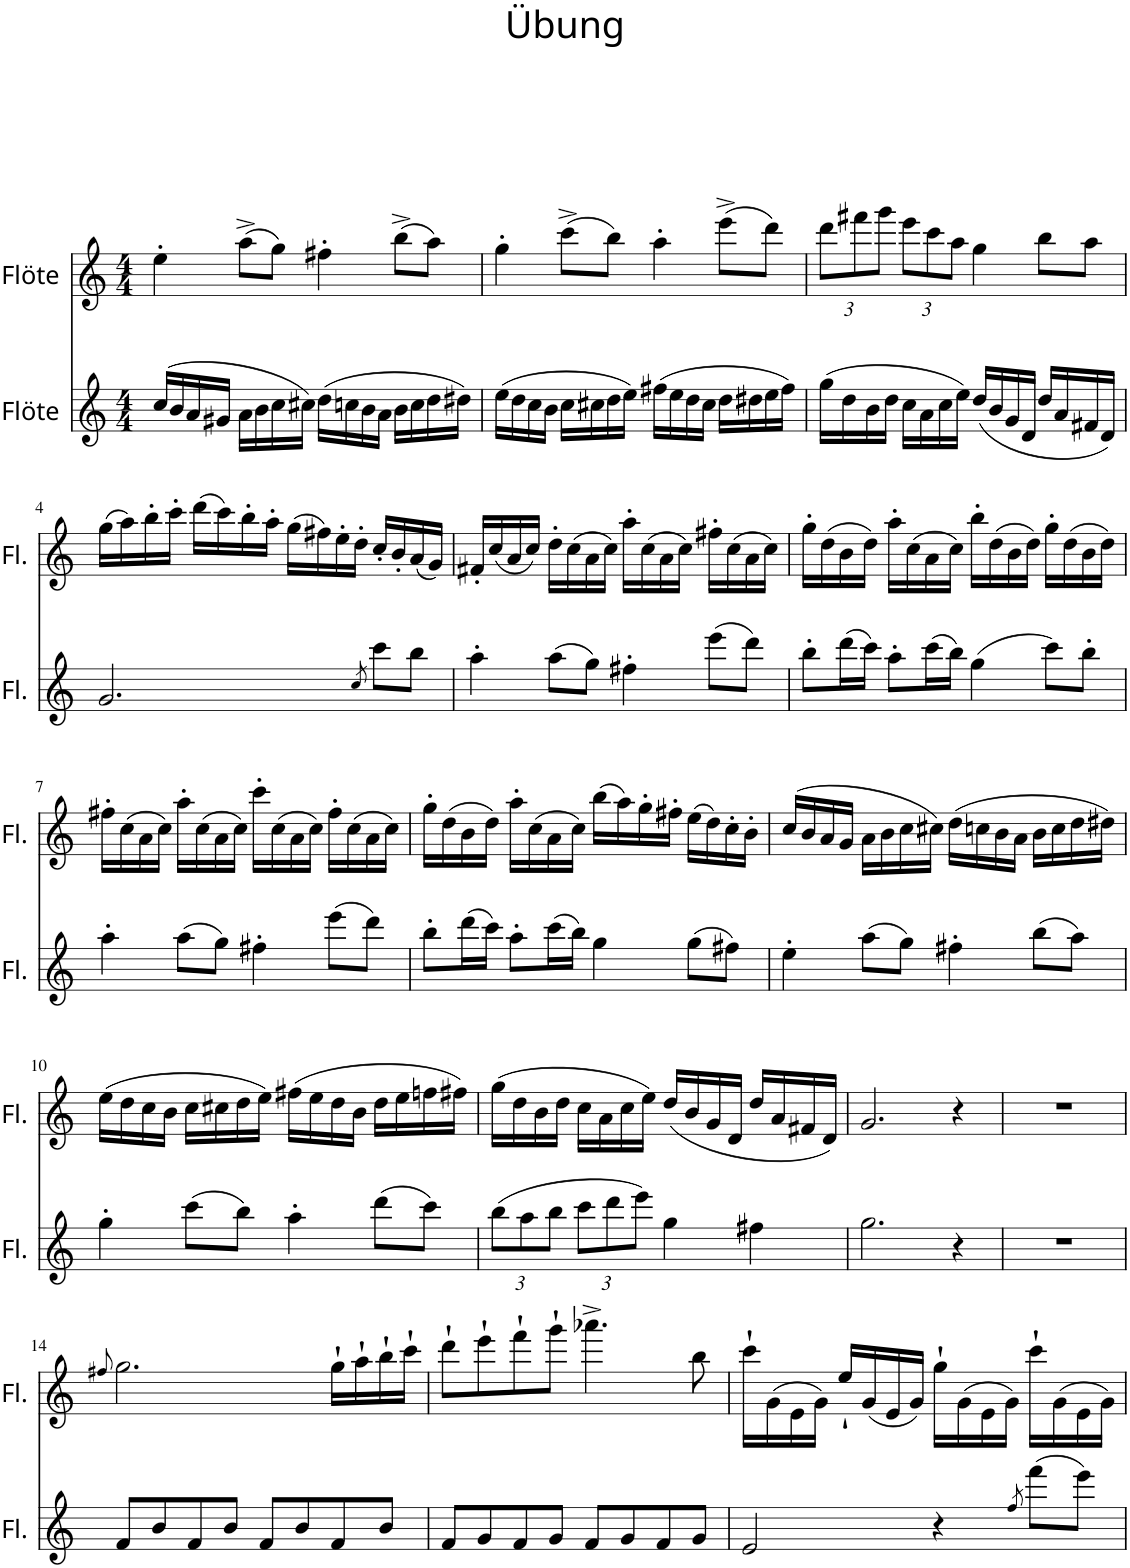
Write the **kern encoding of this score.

**kern	**kern
*part2	*part1
*staff2	*staff1
*I"Flöte	*I"Flöte
*I'Fl.	*I'Fl.
*clefG2	*clefG2
*k[]	*k[]
*M4/4	*M4/4
=1	=1
(16cc/LL	4ee'\
16b/	.
16a/	.
16g#X/JJ	.
16a\LL	(8aa^\L
16b\	.
16cc\	8gg\J)
16cc#X\JJ)	.
(16dd\LL	4ff#X'\
16ccn\	.
16b\	.
16a\JJ	.
16b\LL	(8bb^\L
16cc\	.
16dd\	8aa\J)
16dd#X\JJ)	.
=2	=2
(16ee\LL	4gg'\
16dd\	.
16cc\	.
16b\JJ	.
16cc\LL	(8ccc^\L
16cc#X\	.
16dd\	8bb\J)
16ee\JJ)	.
(16ff#X\LL	4aa'\
16ee\	.
16dd\	.
16cc#\JJ	.
16dd\LL	(8eee^\L
16dd#X\	.
16ee\	8ddd\J)
16ff#\JJ)	.
=3	=3
*	*Xbrackettup
(16gg\LL	12ddd\L
16dd\	.
.	12fff#X\
16b\	.
.	12ggg\J
16dd\JJ	.
16cc\LL	12eee\L
16a\	.
.	12ccc\
16cc\	.
.	12aa\J
16ee\JJ)	.
(16dd/LL	4gg\
16b/	.
16g/	.
16d/JJ	.
16dd/LL	8bb\L
16a/	.
16f#X/	8aa\J
16d/JJ)	.
!!LO:LB:g=z
=4	=4
2.g/	(16gg\LL
.	16aa\)
.	16bb'\
.	16ccc'\JJ
.	(16ddd\LL
.	16ccc\)
.	16bb'\
.	16aa'\JJ
.	(16gg\LL
.	16ff#X\)
.	16ee'\
.	16dd'\JJ
8qcc/	.
8ccc\L	16cc'/LL
.	16b'/
8bb\J	(16a/
.	16g/JJ)
=5	=5
4aa'\	16f#X'/LL
.	(16cc/
.	16a/
.	16cc/JJ)
(8aa\L	16dd'\LL
.	(16cc\
8gg\J)	16a\
.	16cc\JJ)
4ff#X'\	16aa'\LL
.	(16cc\
.	16a\
.	16cc\JJ)
(8eee\L	16ff#X'\LL
.	(16cc\
8ddd\J)	16a\
.	16cc\JJ)
=6	=6
8bb'\L	16gg'\LL
.	(16dd\
(16ddd\L	16b\
16ccc\JJ)	16dd\JJ)
8aa'\L	16aa'\LL
.	(16cc\
(16ccc\L	16a\
16bb\JJ)	16cc\JJ)
(4gg\	16bb'\LL
.	(16dd\
.	16b\
.	16dd\JJ)
8ccc\L)	16gg'\LL
.	(16dd\
8bb'\J	16b\
.	16dd\JJ)
!!LO:LB:g=z
=7	=7
4aa'\	16ff#X'\LL
.	(16cc\
.	16a\
.	16cc\JJ)
(8aa\L	16aa'\LL
.	(16cc\
8gg\J)	16a\
.	16cc\JJ)
4ff#X'\	16ccc'\LL
.	(16cc\
.	16a\
.	16cc\JJ)
(8eee\L	16ff#'\LL
.	(16cc\
8ddd\J)	16a\
.	16cc\JJ)
=8	=8
8bb'\L	16gg'\LL
.	(16dd\
(16ddd\L	16b\
16ccc\JJ)	16dd\JJ)
8aa'\L	16aa'\LL
.	(16cc\
(16ccc\L	16a\
16bb\JJ)	16cc\JJ)
4gg\	(16bb\LL
.	16aa\)
.	16gg'\
.	16ff#X'\JJ
(8gg\L	(16ee\LL
.	16dd\)
8ff#X\J)	16cc'\
.	16b'\JJ
=9	=9
4ee'\	(16cc/LL
.	16b/
.	16a/
.	16g/JJ
(8aa\L	16a\LL
.	16b\
8gg\J)	16cc\
.	16cc#X\JJ)
4ff#X'\	(16dd\LL
.	16ccn\
.	16b\
.	16a\JJ
(8bb\L	16b\LL
.	16cc\
8aa\J)	16dd\
.	16dd#X\JJ)
!!LO:LB:g=z
=10	=10
4gg'\	(16ee\LL
.	16dd\
.	16cc\
.	16b\JJ
(8ccc\L	16cc\LL
.	16cc#X\
8bb\J)	16dd\
.	16ee\JJ)
4aa'\	(16ff#X\LL
.	16ee\
.	16dd\
.	16b\JJ
(8ddd\L	16dd\LL
.	16ee\
8ccc\J)	16ffn\
.	16ff#X\JJ)
=11	=11
*Xbrackettup	*
(12bb\L	(16gg\LL
.	16dd\
12aa\	.
.	16b\
12bb\J	.
.	16dd\JJ
12ccc\L	16cc\LL
.	16a\
12ddd\	.
.	16cc\
12eee\J)	.
.	16ee\JJ)
4gg\	(16dd/LL
.	16b/
.	16g/
.	16d/JJ
4ff#X\	16dd/LL
.	16a/
.	16f#X/
.	16d/JJ)
=12	=12
2.gg\	2.g/
4r	4r
=13	=13
1r	1r
!!LO:LB:g=z
=14	=14
.	8qff#X/
8f/L	2.gg\
8b/	.
8f/	.
8b/J	.
8f/L	.
8b/	.
8f/	16gg`\LL
.	16aa`\
8b/J	16bb`\
.	16ccc`\JJ
=15	=15
8f/L	8ddd`\L
8g/	8eee`\
8f/	8fff`\
8g/J	8ggg`\J
8f/L	4.aaa-X^\
8g/	.
8f/	.
8g/J	8bb\
=16	=16
2e/	16ccc`\LL
.	(16g\
.	16e\
.	16g\JJ)
.	16ee`/LL
.	(16g/
.	16e/
.	16g/JJ)
4r	16gg`\LL
.	(16g\
.	16e\
.	16g\JJ)
8qff/	.
(8fff\L	16ccc`\LL
.	(16g\
8eee\J)	16e\
.	16g\JJ)
=	=
*-	*-
